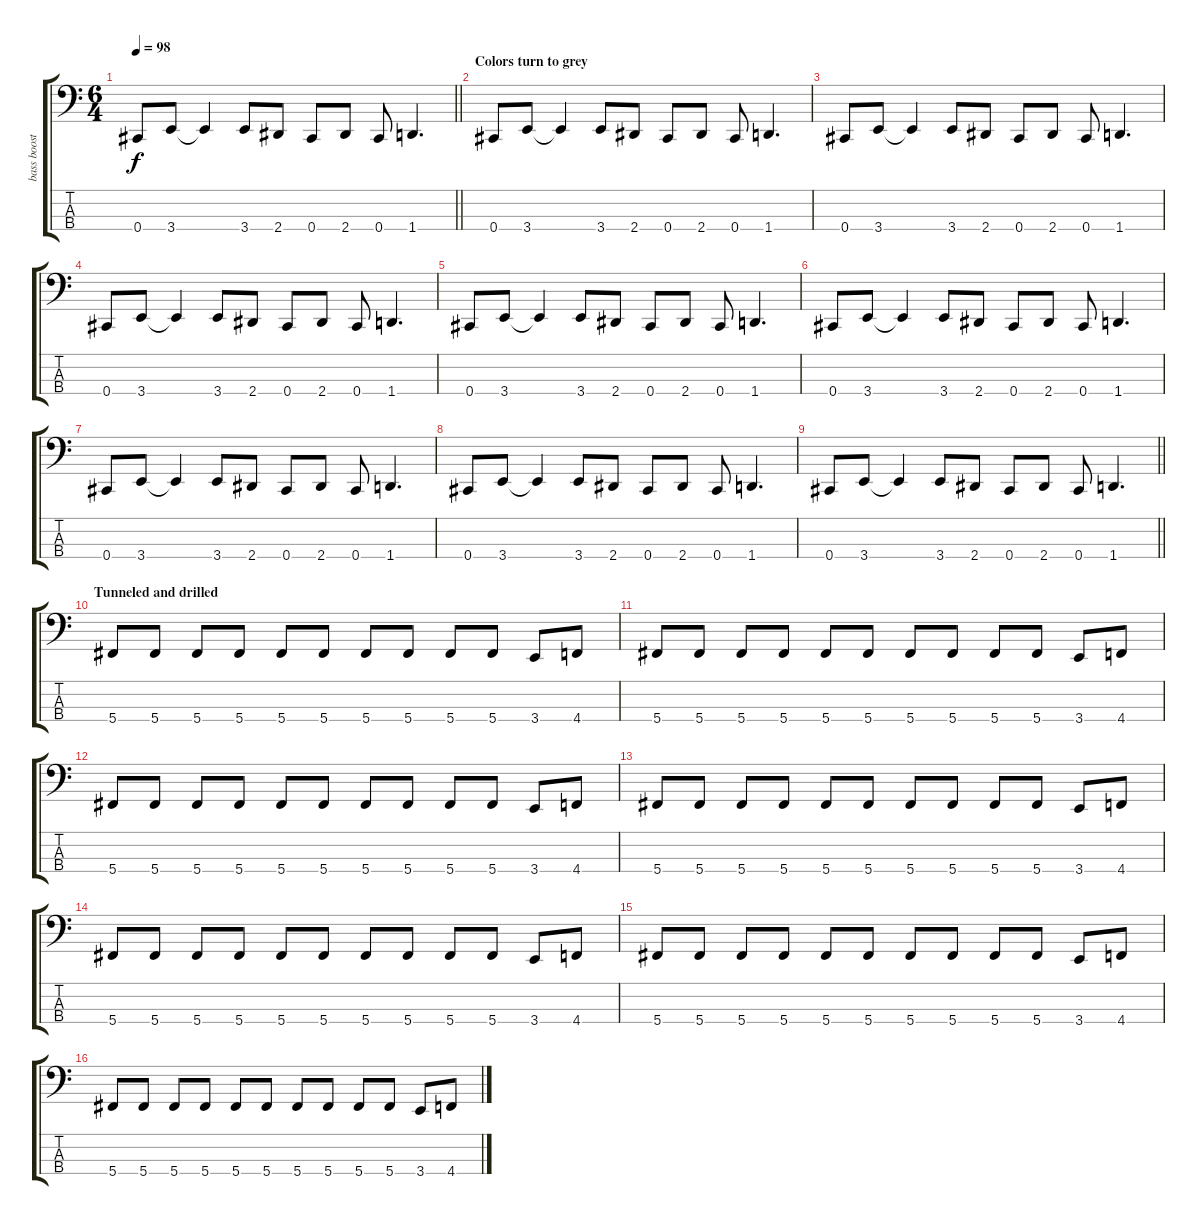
\track ("bass boost" "bass boost") {instrument electricbassfinger}
\staff {score tabs}
\tuning (Gb2 Db2 Ab1 Db1) {hide}
\ts (6 4)
\tempo 98
\clef f4
\barLineRight lightlight
\ks c
0.4.8{dy f} 3.4.8 3.4{t}.4 3.4.8 2.4.8 0.4.8 2.4.8 0.4.8 1.4.4{d} |
\section ("" "Colors turn to grey")
0.4.8 3.4.8 3.4{t}.4 3.4.8 2.4.8 0.4.8 2.4.8 0.4.8 1.4.4{d} |
0.4.8 3.4.8 3.4{t}.4 3.4.8 2.4.8 0.4.8 2.4.8 0.4.8 1.4.4{d} |
0.4.8 3.4.8 3.4{t}.4 3.4.8 2.4.8 0.4.8 2.4.8 0.4.8 1.4.4{d} |
0.4.8 3.4.8 3.4{t}.4 3.4.8 2.4.8 0.4.8 2.4.8 0.4.8 1.4.4{d} |
0.4.8 3.4.8 3.4{t}.4 3.4.8 2.4.8 0.4.8 2.4.8 0.4.8 1.4.4{d} |
0.4.8 3.4.8 3.4{t}.4 3.4.8 2.4.8 0.4.8 2.4.8 0.4.8 1.4.4{d} |
0.4.8 3.4.8 3.4{t}.4 3.4.8 2.4.8 0.4.8 2.4.8 0.4.8 1.4.4{d} |
\barLineRight lightlight
0.4.8 3.4.8 3.4{t}.4 3.4.8 2.4.8 0.4.8 2.4.8 0.4.8 1.4.4{d} |
\section ("" "Tunneled and drilled")
5.4.8 5.4.8 5.4.8 5.4.8 5.4.8 5.4.8 5.4.8 5.4.8 5.4.8 5.4.8 3.4.8 4.4.8 |
5.4.8 5.4.8 5.4.8 5.4.8 5.4.8 5.4.8 5.4.8 5.4.8 5.4.8 5.4.8 3.4.8 4.4.8 |
5.4.8 5.4.8 5.4.8 5.4.8 5.4.8 5.4.8 5.4.8 5.4.8 5.4.8 5.4.8 3.4.8 4.4.8 |
5.4.8 5.4.8 5.4.8 5.4.8 5.4.8 5.4.8 5.4.8 5.4.8 5.4.8 5.4.8 3.4.8 4.4.8 |
5.4.8 5.4.8 5.4.8 5.4.8 5.4.8 5.4.8 5.4.8 5.4.8 5.4.8 5.4.8 3.4.8 4.4.8 |
5.4.8 5.4.8 5.4.8 5.4.8 5.4.8 5.4.8 5.4.8 5.4.8 5.4.8 5.4.8 3.4.8 4.4.8 |
5.4.8 5.4.8 5.4.8 5.4.8 5.4.8 5.4.8 5.4.8 5.4.8 5.4.8 5.4.8 3.4.8 4.4.8
